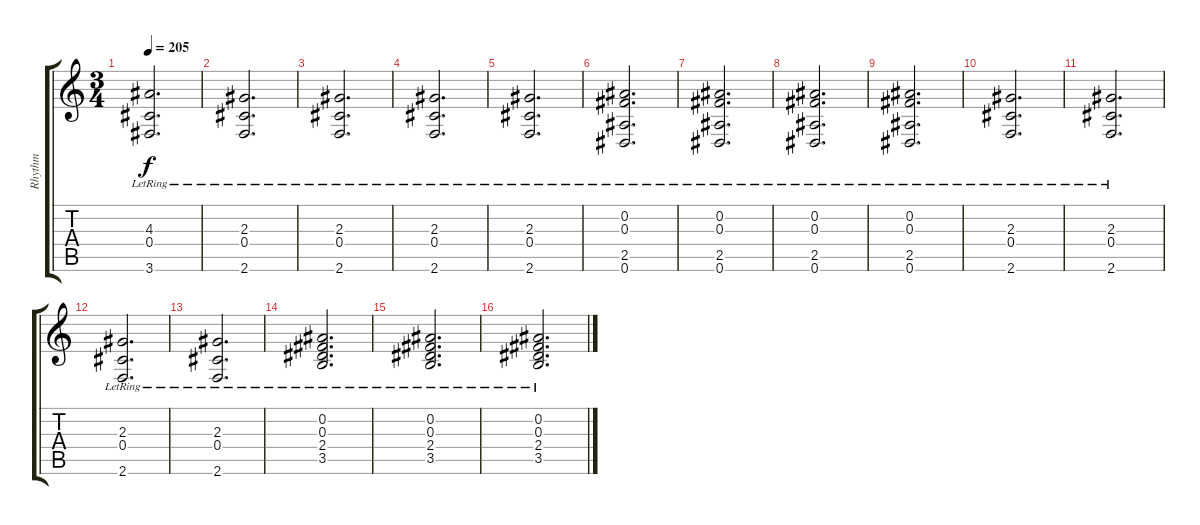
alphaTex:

\track ("Rhythm" "Rhythm") {instrument electricguitarjazz}
\staff {score tabs}
\tuning (Eb4 Bb3 Gb3 Db3 Ab2 Eb2) {hide}
\ts (3 4)
\tempo 205
\clef g2
\ks c
(4.3{lr} 0.4{lr} 3.6{lr}).2{d dy f} |
(2.3{lr} 0.4{lr} 2.6{lr}).2{d} |
(2.3{lr} 0.4{lr} 2.6{lr}).2{d} |
(2.3{lr} 0.4{lr} 2.6{lr}).2{d} |
(2.3{lr} 0.4{lr} 2.6{lr}).2{d} |
(0.2{lr} 0.3{lr} 2.5{lr} 0.6{lr}).2{d} |
(0.2{lr} 0.3{lr} 2.5{lr} 0.6{lr}).2{d} |
(0.2{lr} 0.3{lr} 2.5{lr} 0.6{lr}).2{d} |
(0.2{lr} 0.3{lr} 2.5{lr} 0.6{lr}).2{d} |
(2.3{lr} 0.4{lr} 2.6{lr}).2{d} |
(2.3{lr} 0.4{lr} 2.6{lr}).2{d} |
(2.3{lr} 0.4{lr} 2.6{lr}).2{d} |
(2.3{lr} 0.4{lr} 2.6{lr}).2{d} |
(0.2{lr} 0.3{lr} 2.4{lr} 3.5{lr}).2{d} |
(0.2{lr} 0.3{lr} 2.4{lr} 3.5{lr}).2{d} |
(0.2{lr} 0.3{lr} 2.4{lr} 3.5{lr}).2{d}
